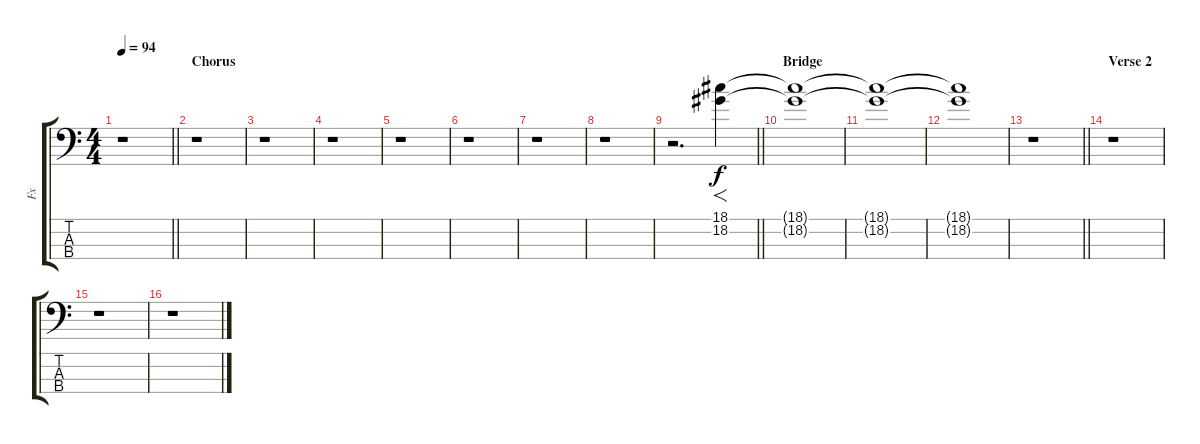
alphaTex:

\track ("Fx" "Fx") {instrument electricguitarjazz}
\staff {score tabs}
\tuning (G2 D2 A1 Db1) {hide}
\ts (4 4)
\tempo 94
\clef f4
\barLineRight lightlight
\ks c
r.1{dy fff} |
\section ("" "Chorus")
r.1 |
r.1 |
r.1 |
r.1 |
r.1 |
r.1 |
r.1 |
\barLineRight lightlight
r.2{d} (18.1 18.2).4{f dy f instrument choiraahs} |
\section ("" "Bridge")
(18.1{t} 18.2{t}).1{volume 0 instrument choiraahs} |
(18.1{t} 18.2{t}).1 |
(18.1{t} 18.2{t}).1 |
\barLineRight lightlight
r.1 |
\section ("" "Verse 2 ")
r.1 |
r.1 |
r.1
